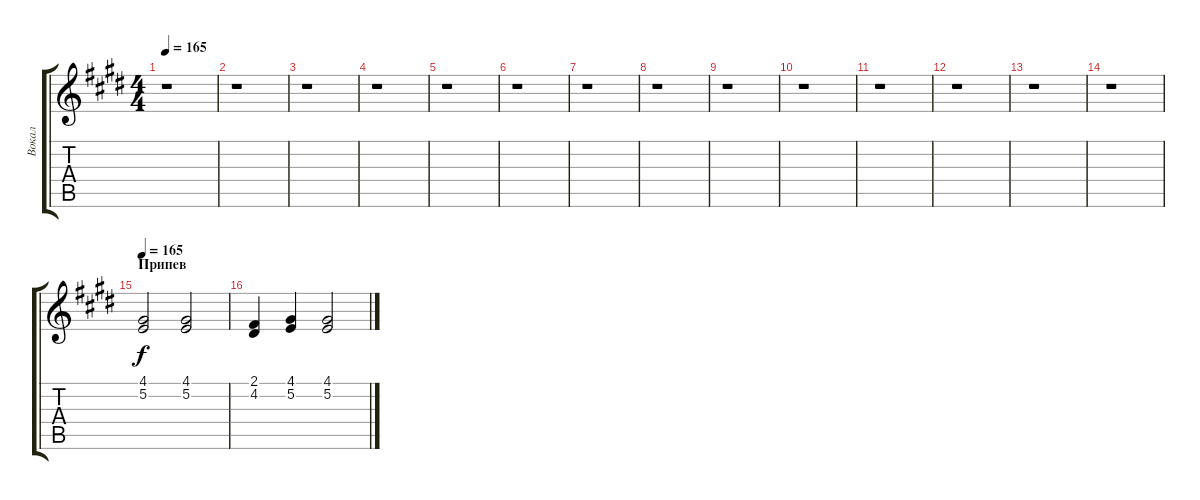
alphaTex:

\track ("Вокал" "Вокал") {instrument cello}
\staff {score tabs}
\tuning (E4 B3 G3 D3 A2 E2) {hide}
\ts (4 4)
\tempo 165
\clef g2
\ks e
r.1{dy f} |
r.1 |
r.1 |
r.1 |
r.1 |
r.1 |
r.1 |
r.1 |
r.1 |
r.1 |
r.1 |
r.1 |
r.1 |
r.1 |
\section ("" "Припев")
\tempo 165
(4.1 5.2).2 (4.1 5.2).2 |
(2.1 4.2).4 (4.1 5.2).4 (4.1 5.2).2
